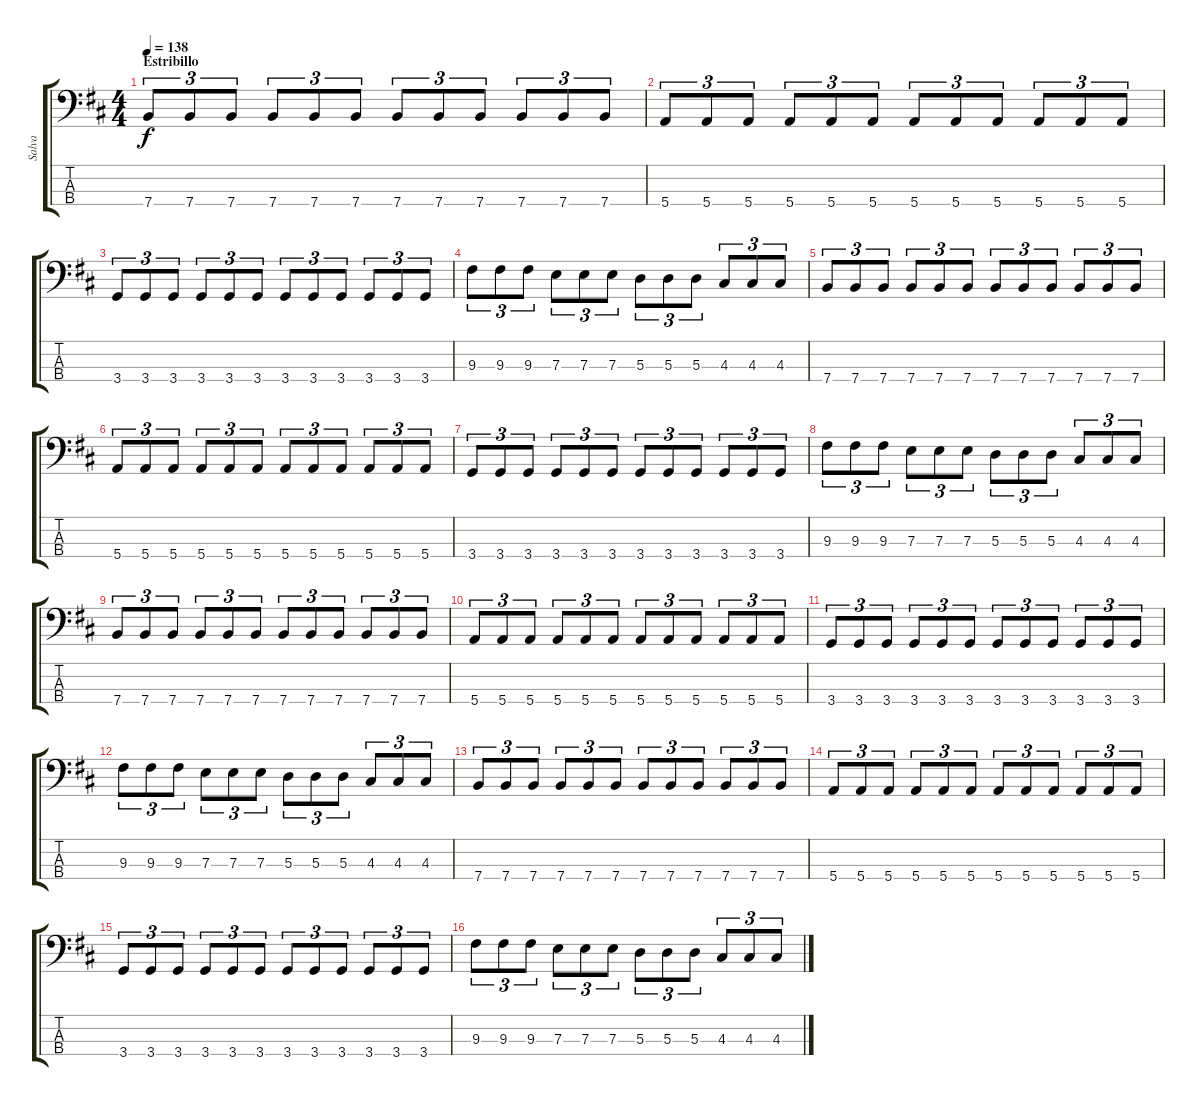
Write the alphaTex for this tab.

\track ("Salva" "Salva") {instrument electricbassfinger}
\staff {score tabs}
\tuning (G2 D2 A1 E1) {hide}
\ts (4 4)
\section ("" "Estribillo")
\tempo 138
\clef f4
\ks d
7.4.8{tu (3 2) dy f} 7.4.8{tu (3 2)} 7.4.8{tu (3 2)} 7.4.8{tu (3 2)} 7.4.8{tu (3 2)} 7.4.8{tu (3 2)} 7.4.8{tu (3 2)} 7.4.8{tu (3 2)} 7.4.8{tu (3 2)} 7.4.8{tu (3 2)} 7.4.8{tu (3 2)} 7.4.8{tu (3 2)} |
5.4.8{tu (3 2)} 5.4.8{tu (3 2)} 5.4.8{tu (3 2)} 5.4.8{tu (3 2)} 5.4.8{tu (3 2)} 5.4.8{tu (3 2)} 5.4.8{tu (3 2)} 5.4.8{tu (3 2)} 5.4.8{tu (3 2)} 5.4.8{tu (3 2)} 5.4.8{tu (3 2)} 5.4.8{tu (3 2)} |
3.4.8{tu (3 2)} 3.4.8{tu (3 2)} 3.4.8{tu (3 2)} 3.4.8{tu (3 2)} 3.4.8{tu (3 2)} 3.4.8{tu (3 2)} 3.4.8{tu (3 2)} 3.4.8{tu (3 2)} 3.4.8{tu (3 2)} 3.4.8{tu (3 2)} 3.4.8{tu (3 2)} 3.4.8{tu (3 2)} |
9.3.8{tu (3 2)} 9.3.8{tu (3 2)} 9.3.8{tu (3 2)} 7.3.8{tu (3 2)} 7.3.8{tu (3 2)} 7.3.8{tu (3 2)} 5.3.8{tu (3 2)} 5.3.8{tu (3 2)} 5.3.8{tu (3 2)} 4.3.8{tu (3 2)} 4.3.8{tu (3 2)} 4.3.8{tu (3 2)} |
7.4.8{tu (3 2)} 7.4.8{tu (3 2)} 7.4.8{tu (3 2)} 7.4.8{tu (3 2)} 7.4.8{tu (3 2)} 7.4.8{tu (3 2)} 7.4.8{tu (3 2)} 7.4.8{tu (3 2)} 7.4.8{tu (3 2)} 7.4.8{tu (3 2)} 7.4.8{tu (3 2)} 7.4.8{tu (3 2)} |
5.4.8{tu (3 2)} 5.4.8{tu (3 2)} 5.4.8{tu (3 2)} 5.4.8{tu (3 2)} 5.4.8{tu (3 2)} 5.4.8{tu (3 2)} 5.4.8{tu (3 2)} 5.4.8{tu (3 2)} 5.4.8{tu (3 2)} 5.4.8{tu (3 2)} 5.4.8{tu (3 2)} 5.4.8{tu (3 2)} |
3.4.8{tu (3 2)} 3.4.8{tu (3 2)} 3.4.8{tu (3 2)} 3.4.8{tu (3 2)} 3.4.8{tu (3 2)} 3.4.8{tu (3 2)} 3.4.8{tu (3 2)} 3.4.8{tu (3 2)} 3.4.8{tu (3 2)} 3.4.8{tu (3 2)} 3.4.8{tu (3 2)} 3.4.8{tu (3 2)} |
9.3.8{tu (3 2)} 9.3.8{tu (3 2)} 9.3.8{tu (3 2)} 7.3.8{tu (3 2)} 7.3.8{tu (3 2)} 7.3.8{tu (3 2)} 5.3.8{tu (3 2)} 5.3.8{tu (3 2)} 5.3.8{tu (3 2)} 4.3.8{tu (3 2)} 4.3.8{tu (3 2)} 4.3.8{tu (3 2)} |
7.4.8{tu (3 2)} 7.4.8{tu (3 2)} 7.4.8{tu (3 2)} 7.4.8{tu (3 2)} 7.4.8{tu (3 2)} 7.4.8{tu (3 2)} 7.4.8{tu (3 2)} 7.4.8{tu (3 2)} 7.4.8{tu (3 2)} 7.4.8{tu (3 2)} 7.4.8{tu (3 2)} 7.4.8{tu (3 2)} |
5.4.8{tu (3 2)} 5.4.8{tu (3 2)} 5.4.8{tu (3 2)} 5.4.8{tu (3 2)} 5.4.8{tu (3 2)} 5.4.8{tu (3 2)} 5.4.8{tu (3 2)} 5.4.8{tu (3 2)} 5.4.8{tu (3 2)} 5.4.8{tu (3 2)} 5.4.8{tu (3 2)} 5.4.8{tu (3 2)} |
3.4.8{tu (3 2)} 3.4.8{tu (3 2)} 3.4.8{tu (3 2)} 3.4.8{tu (3 2)} 3.4.8{tu (3 2)} 3.4.8{tu (3 2)} 3.4.8{tu (3 2)} 3.4.8{tu (3 2)} 3.4.8{tu (3 2)} 3.4.8{tu (3 2)} 3.4.8{tu (3 2)} 3.4.8{tu (3 2)} |
9.3.8{tu (3 2)} 9.3.8{tu (3 2)} 9.3.8{tu (3 2)} 7.3.8{tu (3 2)} 7.3.8{tu (3 2)} 7.3.8{tu (3 2)} 5.3.8{tu (3 2)} 5.3.8{tu (3 2)} 5.3.8{tu (3 2)} 4.3.8{tu (3 2)} 4.3.8{tu (3 2)} 4.3.8{tu (3 2)} |
7.4.8{tu (3 2)} 7.4.8{tu (3 2)} 7.4.8{tu (3 2)} 7.4.8{tu (3 2)} 7.4.8{tu (3 2)} 7.4.8{tu (3 2)} 7.4.8{tu (3 2)} 7.4.8{tu (3 2)} 7.4.8{tu (3 2)} 7.4.8{tu (3 2)} 7.4.8{tu (3 2)} 7.4.8{tu (3 2)} |
5.4.8{tu (3 2)} 5.4.8{tu (3 2)} 5.4.8{tu (3 2)} 5.4.8{tu (3 2)} 5.4.8{tu (3 2)} 5.4.8{tu (3 2)} 5.4.8{tu (3 2)} 5.4.8{tu (3 2)} 5.4.8{tu (3 2)} 5.4.8{tu (3 2)} 5.4.8{tu (3 2)} 5.4.8{tu (3 2)} |
3.4.8{tu (3 2)} 3.4.8{tu (3 2)} 3.4.8{tu (3 2)} 3.4.8{tu (3 2)} 3.4.8{tu (3 2)} 3.4.8{tu (3 2)} 3.4.8{tu (3 2)} 3.4.8{tu (3 2)} 3.4.8{tu (3 2)} 3.4.8{tu (3 2)} 3.4.8{tu (3 2)} 3.4.8{tu (3 2)} |
9.3.8{tu (3 2)} 9.3.8{tu (3 2)} 9.3.8{tu (3 2)} 7.3.8{tu (3 2)} 7.3.8{tu (3 2)} 7.3.8{tu (3 2)} 5.3.8{tu (3 2)} 5.3.8{tu (3 2)} 5.3.8{tu (3 2)} 4.3.8{tu (3 2)} 4.3.8{tu (3 2)} 4.3.8{tu (3 2)}
